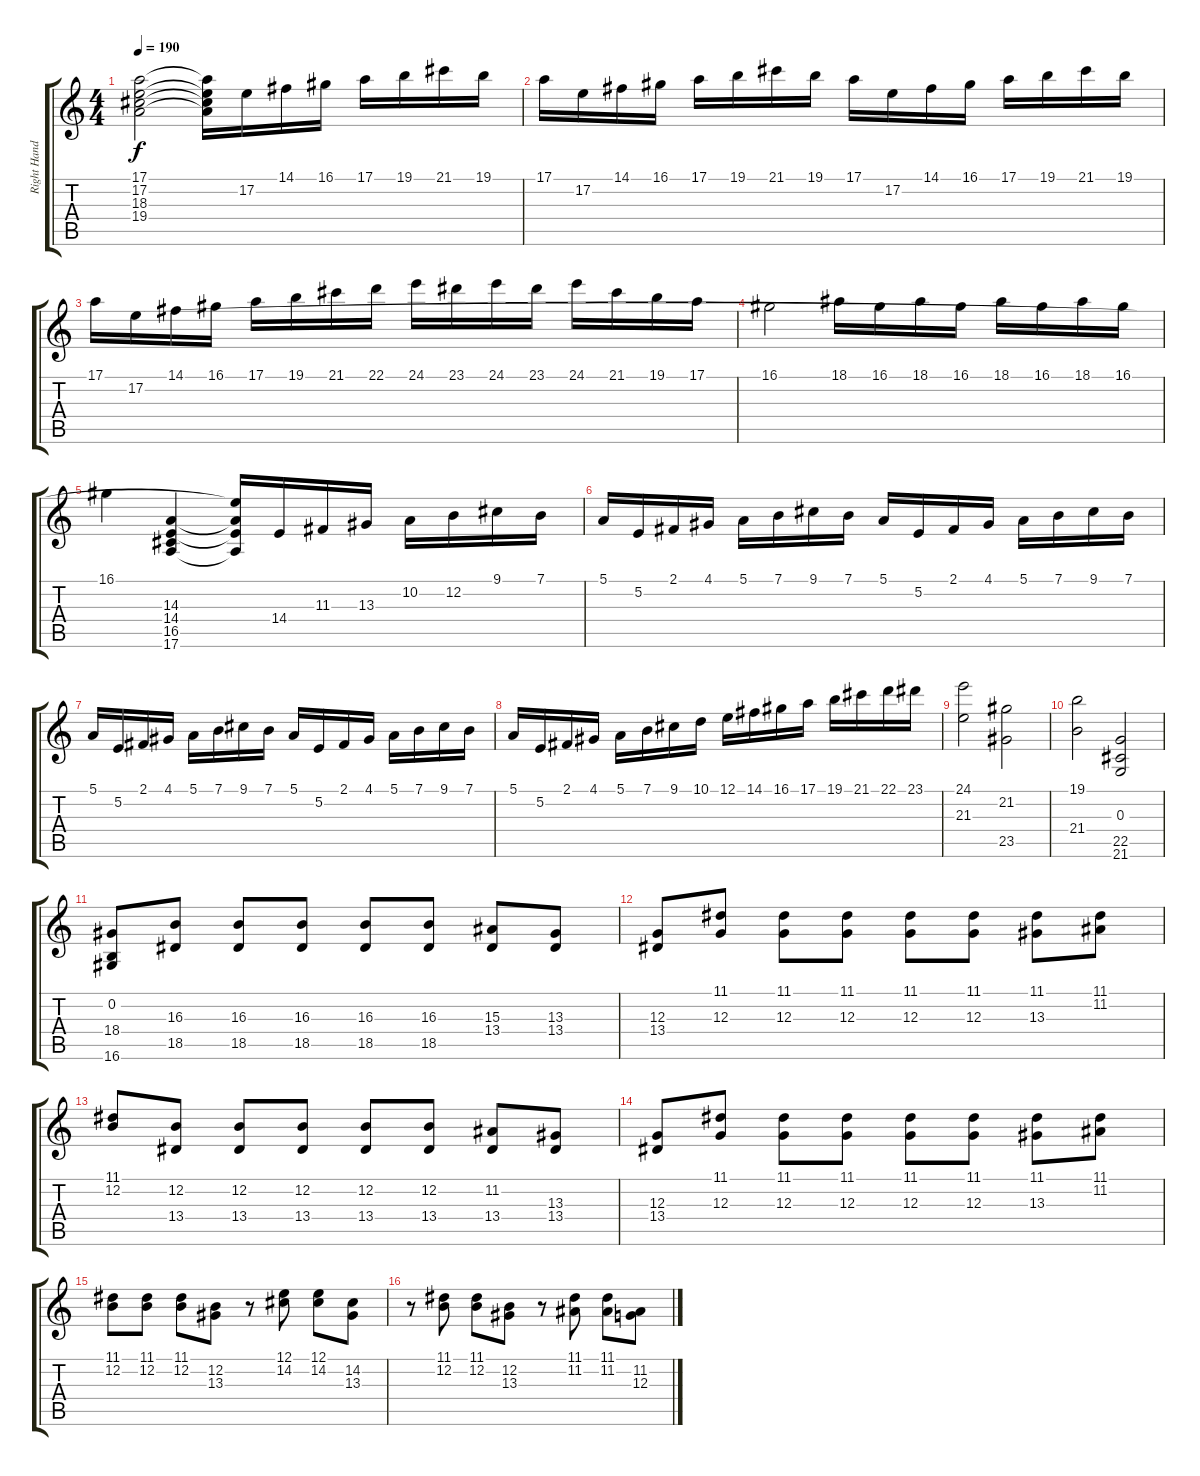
\track ("Right Hand" "Right Hand") {instrument acousticgrandpiano}
\staff {score tabs}
\tuning (E4 B3 G3 D3 A2 E2) {hide}
\ts (4 4)
\tempo 190
\clef g2
\ks c
(17.1 17.2 18.3 19.4).2{dy f} (17.1{t} 17.2{t} 18.3{t} 19.4{t}).16 17.2.16 14.1.16 16.1.16 17.1.16 19.1.16 21.1.16 19.1.16 |
17.1.16 17.2.16 14.1.16 16.1.16 17.1.16 19.1.16 21.1.16 19.1.16 17.1.16 17.2.16 14.1.16 16.1.16 17.1.16 19.1.16 21.1.16 19.1.16 |
17.1.16 17.2.16 14.1.16 16.1.16 17.1.16 19.1.16 21.1.16 22.1.16 24.1.16 23.1.16 24.1.16 23.1.16 24.1.16 21.1.16 19.1.16 17.1.16 |
16.1.2 18.1.16 16.1.16 18.1.16 16.1.16 18.1.16 16.1.16 18.1.16 16.1.16 |
16.1.4 (14.3 14.4 16.5 17.6).4 (17.2{t} 14.3{t} 14.4{t} 17.6{t}).16 14.4.16 11.3.16 13.3.16 10.2.16 12.2.16 9.1.16 7.1.16 |
5.1.16 5.2.16 2.1.16 4.1.16 5.1.16 7.1.16 9.1.16 7.1.16 5.1.16 5.2.16 2.1.16 4.1.16 5.1.16 7.1.16 9.1.16 7.1.16 |
5.1.16 5.2.16 2.1.16 4.1.16 5.1.16 7.1.16 9.1.16 7.1.16 5.1.16 5.2.16 2.1.16 4.1.16 5.1.16 7.1.16 9.1.16 7.1.16 |
5.1.16 5.2.16 2.1.16 4.1.16 5.1.16 7.1.16 9.1.16 10.1.16 12.1.16 14.1.16 16.1.16 17.1.16 19.1.16 21.1.16 22.1.16 23.1.16 |
(24.1 21.3).2 (21.2 23.5).2 |
(19.1 21.4).2 (0.3 22.5 21.6).2 |
(0.2 18.4 16.6).8 (16.3 18.5).8 (16.3 18.5).8 (16.3 18.5).8 (16.3 18.5).8 (16.3 18.5).8 (15.3 13.4).8 (13.3 13.4).8 |
(12.3 13.4).8 (11.1 12.3).8 (11.1 12.3).8 (11.1 12.3).8 (11.1 12.3).8 (11.1 12.3).8 (11.1 13.3).8 (11.1 11.2).8 |
(11.1 12.2).8 (12.2 13.4).8 (12.2 13.4).8 (12.2 13.4).8 (12.2 13.4).8 (12.2 13.4).8 (11.2 13.4).8 (13.3 13.4).8 |
(12.3 13.4).8 (11.1 12.3).8 (11.1 12.3).8 (11.1 12.3).8 (11.1 12.3).8 (11.1 12.3).8 (11.1 13.3).8 (11.1 11.2).8 |
(11.1 12.2).8 (11.1 12.2).8 (11.1 12.2).8 (12.2 13.3).8 r.8 (12.1 14.2).8 (12.1 14.2).8 (14.2 13.3).8 |
r.8 (11.1 12.2).8 (11.1 12.2).8 (12.2 13.3).8 r.8 (11.1 11.2).8 (11.1 11.2).8 (11.2 12.3).8
